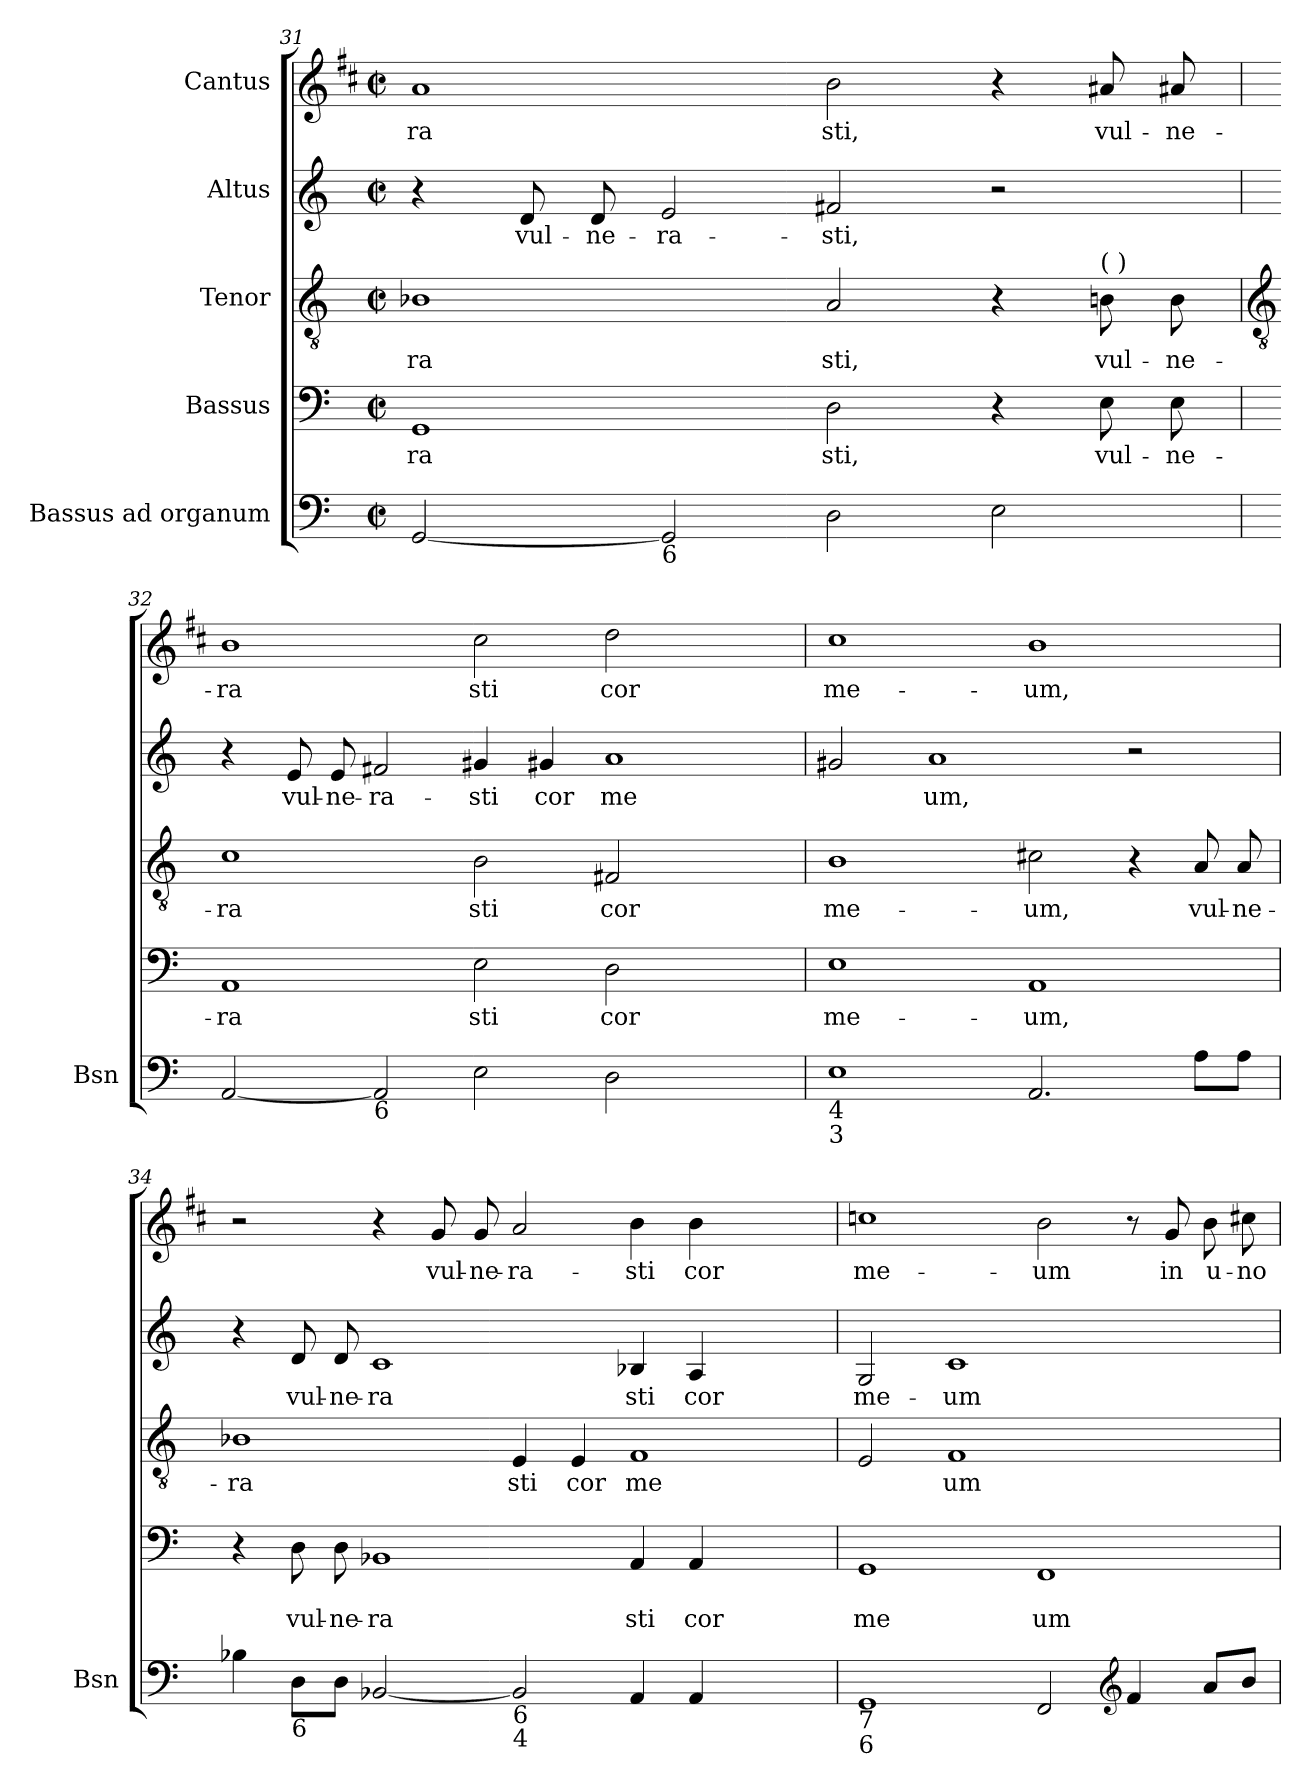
**kern	**kern	**text	**text	**kern	**text	**kern	**text	**kern	**text
*part5	*part4	*part4	*part4	*part3	*part3	*part2	*part2	*part1	*part1
*staff5	*staff4	*staff4	*staff4	*staff3	*staff3	*staff2	*staff2	*staff1	*staff1
*I"Bassus ad organum	*I"Bassus	*	*	*I"Tenor	*	*I"Altus	*	*I"Cantus	*
*I'Bsn	*	*	*	*	*	*	*	*	*
*clefF4	*clefF4	*	*	*clefGv2	*	*clefG2	*	*clefG2	*
*	*	*	*	*	*	*	*	*ITrd1c2	*
*k[]	*k[]	*	*	*k[]	*	*k[]	*	*k[]	*
*C:	*C:	*	*	*C:	*	*C:	*	*C:	*
*M4/2	*M4/2	*	*	*M4/2	*	*M4/2	*	*M4/2	*
*met(c|)	*met(c|)	*	*	*met(c|)	*	*met(c|)	*	*met(c|)	*
=31	=31	=31	=31	=31	=31	=31	=31	=31	=31
!	!	!LO:LY:b	!	!	!LO:LY:b	!	!	!	!LO:LY:b
[2GG	1GG	-ra	.	1B-X	-ra	4r	.	1g	-ra
!	!	!	!	!	!	!	!LO:LY:b	!	!
.	.	.	.	.	.	8d	vul-	.	.
!	!	!	!	!	!	!	!LO:LY:b	!	!
.	.	.	.	.	.	8d	-ne-	.	.
!LO:TX:b:t=6	!	!	!	!	!	!	!	!	!
!	!	!	!	!	!	!	!LO:LY:b	!	!
2GG]	.	.	.	.	.	2e	-ra-	.	.
!	!	!LO:LY:b	!	!	!LO:LY:b	!	!LO:LY:b	!	!LO:LY:b
2D	2D	sti,	.	2A	sti,	2f#X	-sti,	2a	sti,
2E	4r	.	.	4r	.	2r	.	4r	.
!	!	!	!	!LO:TX:a:t=(  )	!	!	!	!	!
!	!	!LO:LY:b	!	!	!LO:LY:b	!	!	!	!LO:LY:b
.	8E	vul-	.	8B	vul-	.	.	8g#X	vul-
!	!	!LO:LY:b	!	!	!LO:LY:b	!	!	!	!LO:LY:b
.	8E	-ne-	.	8B	-ne-	.	.	8g#X	-ne-
!!LO:LB:g=z
=32	=32	=32	=32	=32	=32	=32	=32	=32	=32
*	*	*	*	*clefGv2	*	*	*	*	*
!	!	!LO:LY:b	!	!	!LO:LY:b	!	!	!	!LO:LY:b
[2AA	1AA	-ra	.	1c	-ra	4r	.	1a	-ra
!	!	!	!	!	!	!	!LO:LY:b	!	!
.	.	.	.	.	.	8e	vul-	.	.
!	!	!	!	!	!	!	!LO:LY:b	!	!
.	.	.	.	.	.	8e	-ne-	.	.
!LO:TX:b:t=6	!	!	!	!	!	!	!	!	!
!	!	!	!	!	!	!	!LO:LY:b	!	!
2AA]	.	.	.	.	.	2f#X	-ra-	.	.
!	!	!LO:LY:b	!	!	!LO:LY:b	!	!LO:LY:b	!	!LO:LY:b
2E	2E	sti	.	2B	sti	4g#X	-sti	2b	sti
!	!	!	!	!	!	!	!LO:LY:b	!	!
.	.	.	.	.	.	4g#X	cor	.	.
!	!	!LO:LY:b	!	!	!LO:LY:b	!	!LO:LY:b	!	!LO:LY:b
2D	2D	cor	.	2F#X	cor	1a	me	2cc	cor
2ryy	2ryy	.	.	2ryy	.	.	.	2ryy	.
=33	=33	=33	=33	=33	=33	=33	=33	=33	=33
!LO:TX:b:t=4	!	!	!	!	!	!	!	!	!
!LO:TX:b:t=3	!	!	!	!	!	!	!	!	!
!	!	!LO:LY:b	!	!	!LO:LY:b	!	!	!	!LO:LY:b
1E	1E	me-	.	1B	me-	2g#X	.	1b	me-
!	!	!	!	!	!	!	!LO:LY:b	!	!
.	.	.	.	.	.	1a	um,	.	.
!	!	!LO:LY:b	!	!	!LO:LY:b	!	!	!	!LO:LY:b
2.AA	1AA	-um,	.	2c#X	-um,	.	.	1a	-um,
.	.	.	.	4r	.	2r	.	.	.
!	!	!	!	!	!LO:LY:b	!	!	!	!
8AL	.	.	.	8A	vul-	.	.	.	.
!	!	!	!	!	!LO:LY:b	!	!	!	!
8AJ	.	.	.	8A	-ne-	.	.	.	.
=34	=34	=34	=34	=34	=34	=34	=34	=34	=34
!	!	!	!	!	!LO:LY:b	!	!	!	!
4B-X	4r	.	.	1B-X	-ra	4r	.	2r	.
!LO:TX:b:t=6	!	!	!	!	!	!	!	!	!
!	!	!	!LO:LY:b	!	!	!	!LO:LY:b	!	!
8DL	8D	.	vul-	.	.	8d	vul-	.	.
!	!	!	!LO:LY:b	!	!	!	!LO:LY:b	!	!
8DJ	8D	.	-ne-	.	.	8d	-ne-	.	.
!	!	!	!LO:LY:b	!	!	!	!LO:LY:b	!	!
[2BB-X	1BB-X	.	-ra	.	.	1c	-ra	4r	.
!	!	!	!	!	!	!	!	!	!LO:LY:b
.	.	.	.	.	.	.	.	8f	vul-
!	!	!	!	!	!	!	!	!	!LO:LY:b
.	.	.	.	.	.	.	.	8f	-ne-
!LO:TX:b:t=6\n4	!	!	!	!	!	!	!	!	!
!	!	!	!	!	!LO:LY:b	!	!	!	!LO:LY:b
2BB-]	.	.	.	4E	sti	.	.	2g	-ra-
!	!	!	!	!	!LO:LY:b	!	!	!	!
.	.	.	.	4E	cor	.	.	.	.
!	!	!	!LO:LY:b	!	!LO:LY:b	!	!LO:LY:b	!	!LO:LY:b
4AA	4AA	.	sti	1F	me	4B-X	sti	4a	-sti
!	!	!	!LO:LY:b	!	!	!	!LO:LY:b	!	!LO:LY:b
4AA	4AA	.	cor	.	.	4A	cor	4a	cor
2ryy	2ryy	.	.	.	.	2ryy	.	2ryy	.
=35	=35	=35	=35	=35	=35	=35	=35	=35	=35
!LO:TX:b:t=7	!	!	!	!	!	!	!	!	!
!LO:TX:b:t=6	!	!	!	!	!	!	!	!	!
!	!	!	!LO:LY:b	!	!	!	!LO:LY:b	!	!LO:LY:b
1GG	1GG	.	me	2E	.	2G	me-	1b-X	me-
!	!	!	!	!	!LO:LY:b	!	!LO:LY:b	!	!
.	.	.	.	1F	um	1c	-um	.	.
!	!	!	!LO:LY:b	!	!	!	!	!	!LO:LY:b
2FF	1FF	.	um	.	.	.	.	2a	-um
*clefG2	*	*	*	*	*	*	*	*	*
4f	.	.	.	2ryy	.	2ryy	.	8r	.
!	!	!	!	!	!	!	!	!	!LO:LY:b
.	.	.	.	.	.	.	.	8f	in
!	!	!	!	!	!	!	!	!	!LO:LY:b
8aL	.	.	.	.	.	.	.	8a	u-
!	!	!	!	!	!	!	!	!	!LO:LY:b
8bJ	.	.	.	.	.	.	.	8bn	-no
=	=	=	=	=	=	=	=	=	=
*-	*-	*-	*-	*-	*-	*-	*-	*-	*-
